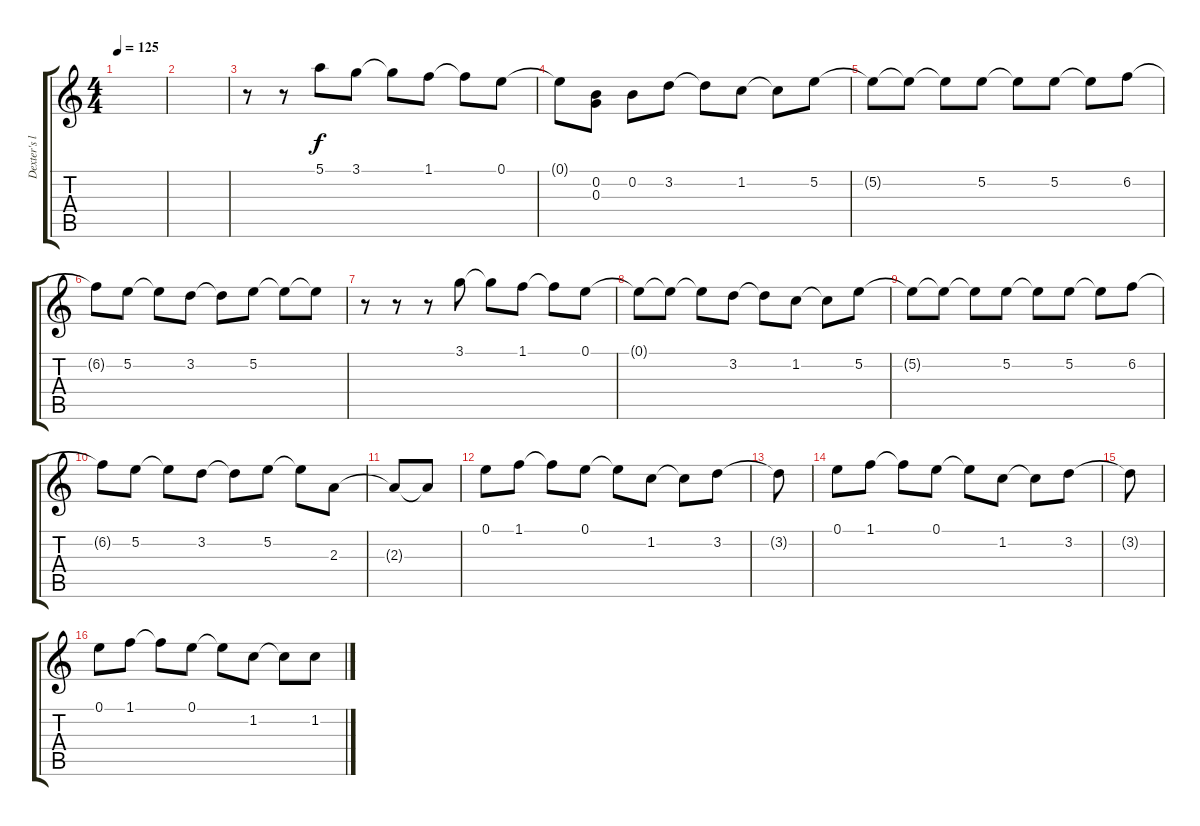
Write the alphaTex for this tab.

\track ("Dexter's lyrics" "Dexter's l") {instrument acousticbass}
\staff {score tabs}
\tuning (E4 B3 G3 D3 A2 E2) {hide}
\ts (4 4)
\tempo 125
\clef g2
\ks c
|
|
r.8 r.8 5.1.8 3.1.8 3.1{t}.8 1.1.8 1.1{t}.8 0.1.8 |
0.1{t}.8 (0.2 0.3).8 0.2.8 3.2.8 3.2{t}.8 1.2.8 1.2{t}.8 5.2.8 |
5.2{t}.8 5.2{t}.8 5.2{t}.8 5.2.8 5.2{t}.8 5.2.8 5.2{t}.8 6.2.8 |
6.2{t}.8 5.2.8 5.2{t}.8 3.2.8 3.2{t}.8 5.2.8 5.2{t}.8 5.2{t}.8 |
r.8 r.8 r.8 3.1.8 3.1{t}.8 1.1.8 1.1{t}.8 0.1.8 |
0.1{t}.8 0.1{t}.8 0.1{t}.8 3.2.8 3.2{t}.8 1.2.8 1.2{t}.8 5.2.8 |
5.2{t}.8 5.2{t}.8 5.2{t}.8 5.2.8 5.2{t}.8 5.2.8 5.2{t}.8 6.2.8 |
6.2{t}.8 5.2.8 5.2{t}.8 3.2.8 3.2{t}.8 5.2.8 5.2{t}.8 2.3.8 |
2.3{t}.8 2.3{t}.8 |
0.1.8 1.1.8 1.1{t}.8 0.1.8 0.1{t}.8 1.2.8 1.2{t}.8 3.2.8 |
3.2{t}.8 |
0.1.8 1.1.8 1.1{t}.8 0.1.8 0.1{t}.8 1.2.8 1.2{t}.8 3.2.8 |
3.2{t}.8 |
0.1.8 1.1.8 1.1{t}.8 0.1.8 0.1{t}.8 1.2.8 1.2{t}.8 1.2.8
